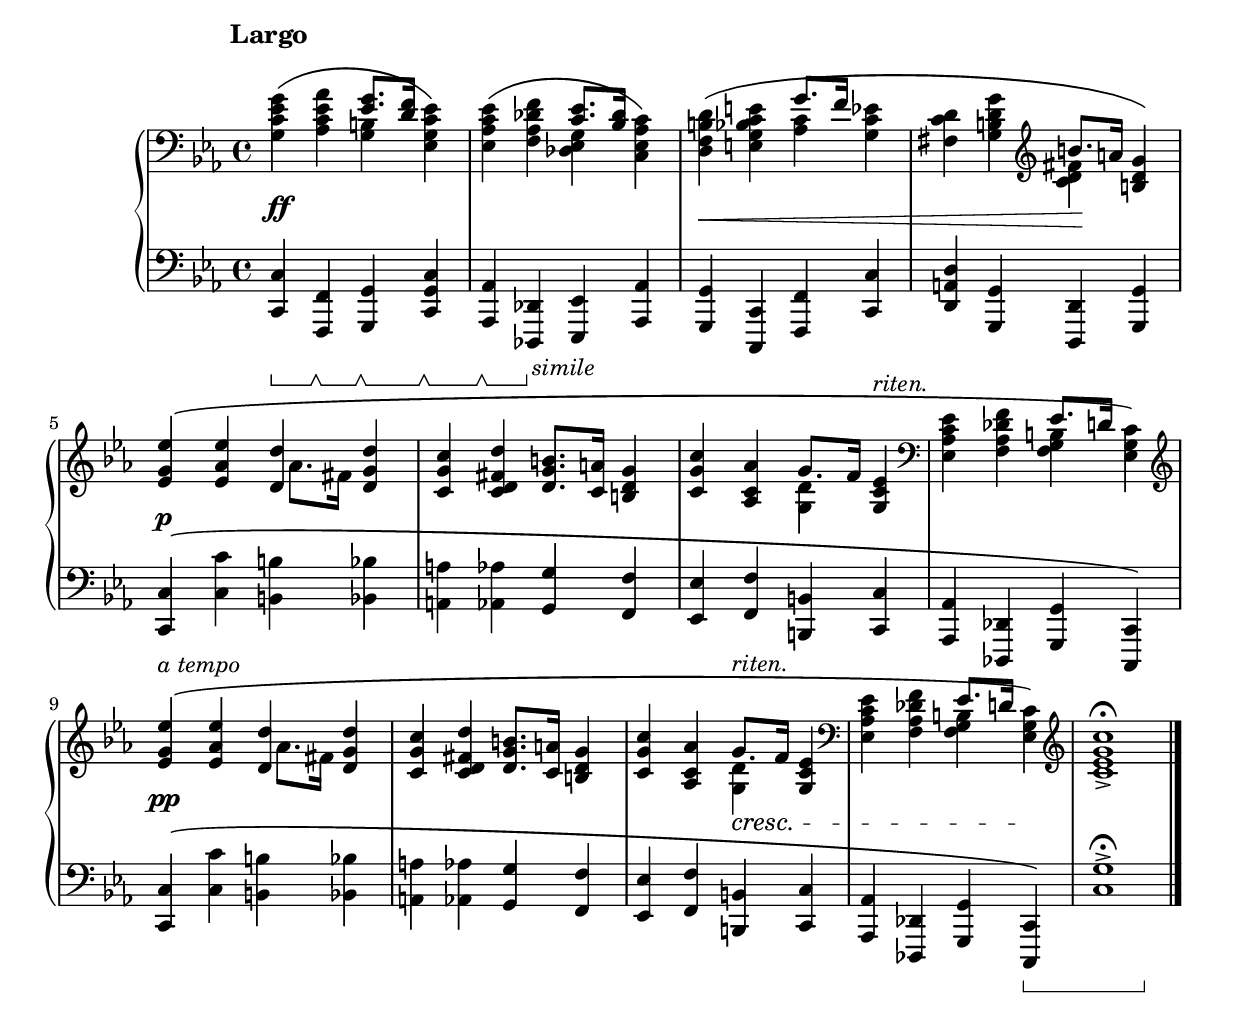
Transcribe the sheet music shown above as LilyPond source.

\version "2.14.0"

\header {
% 	enteredby = 	"Magnus Lewis-Smith"
% 	maintainer = 	"Magnus Lewis-Smith"
% 	maintainerEmail = 	"mlewissmith (at) users.sourceforge.net"
% 	copyright = 	"Public Domain"
% 	filename = 	"chopin.prelude.op28.no20.ly"
% 	title = 	"Prelude"
% 	subtitle = "'Funeral March'"
% 	opus = 	"Op. 28, No. 20"
% 	composer =	"Frederic Chopin (1810-1849)"
% 	style =	"Classical"
% 	source =	"Edition Peters"
% 	lastupdated =	"20 Sep 2004" 

% 	mutopiainstrument = "Piano"
% 	mutopiatitle =      "Prelude: Op. 28, No. 20"
% 	mutopiacomposer =   "ChopinFF"
% 	mutopiaopus =       "Op. 28"
% 	mutopiastyle =      "Romantic"
% 	mutopiadate =       "1838/39"
 
%  footer = "Mutopia-2011/06/19-472"
%  tagline = \markup { \override #'(box-padding . 1.0) \override #'(baseline-skip . 2.7) \box \center-column { \small \line { Sheet music from \with-url #"http://www.MutopiaProject.org" \line { \teeny www. \hspace #-1.0 MutopiaProject \hspace #-1.0 \teeny .org \hspace #0.5 } • \hspace #0.5 \italic Free to download, with the \italic freedom to distribute, modify and perform. } \line { \small \line { Typeset using \with-url #"http://www.LilyPond.org" \line { \teeny www. \hspace #-1.0 LilyPond \hspace #-1.0 \teeny .org } by \maintainer \hspace #-1.0 . \hspace #0.5 Reference: \footer } } \line { \teeny \line { This sheet music has been placed in the public domain by the typesetter, for details see: \hspace #-0.5 \with-url #"http://creativecommons.org/licenses/publicdomain" http://creativecommons.org/licenses/publicdomain } } } }
}


                                %                "PRELUDE Op28 No20"
                                %                  Frederic Chopin
                                %
                                %    Please see "header.ly" for more information

\include "english.ly"

\paper {
  %{ comment out for mutopiaproject }
  %#(set-paper-size "letter") 
  %bottom-margin = 13
  %annotate-spacing = ##t
  %indent = #0
  %ragged-right = ##t
  %{ %}
%   page-count = 1
%   #(layout-set-staff-size 20)
%   between-system-space = 5
%   between-system-padding = 1
%   ragged-bottom = ##t
%   ragged-last-bottom = ##f
}
\pointAndClickOff


shortStem = \once \override Stem #'length-fraction = #(magstep -4)

barRest =  { s1 }


playRH =  \relative g {
    \clef bass
    \key c \minor
    \time 4/4
    \tempo 4 = 42
    \set Score.tempoHideNote = ##t
                               % 1 - 4
    \once\override PhrasingSlur #'height-limit = #5
    \once\override TextScript #'extra-offset = #'( -4 . 1.5 )
    <g c ef g>4\(^\markup{\bold\large Largo} <af c ef af> << { \shortStem <ef' g>8. \shortStem <d f>16 } \\
                                                             { <g, b>4           } >> <ef g c ef>\) |
    \once\override PhrasingSlur #'height-limit = #5
    <ef af c ef>4\( <f af df f> << { \shortStem <c' ef>8. \shortStem <bf df>16 } \\
                                   { <df, ef g>4         } >> <c ef af c>4\) |
    \once\override PhrasingSlur #'height-limit = #4
   % \once\override PhrasingSlur #'attachment = #'(head . stem)
    <d f b d>4\( <e g bf c e> << { \shortStem g'8. \shortStem f16 } \\
                                  { <af, c>4 } >> <g c ef>4  |
    <fs c' d>4 <g b d g>
    \clef treble
    << { b'8. a16   } \\
       { <c, d fs>4 } >> <b d g>4\) |

                                % 5 - 8
    <ef g ef'>4\( <ef af ef'> << { <d d'>4    } \\
                               \once\override NoteColumn  #'force-hshift = #1.5
                               { af'8. fs16 } >> <d g d'>4 |
    <c g' c>4 <c d fs d'> <d g b>8. <c a'>16 <b d g>4 |
    <c g' c>4 <af c af'> << { \stemDown <g d'>4 } \\
                            { \stemUp g'8. f16  } >> <g, c ef>4^\markup{\italic riten.} |
    \clef bass
    <ef af c ef>4 <f af df f> << { \shortStem ef'8. \shortStem d16 } \\
                                 { <f, g b>4 } >> <ef g c>4\) |

                                % 9 - 12
    \clef treble
    \once\override TextScript #'extra-offset = #'(0 . 0.5)
    <ef' g ef'>4^\markup{\italic "a tempo"}\( <ef af ef'> << { <d d'>4    } \\
                                \once \override NoteColumn  #'force-hshift = #1.5
                                { af'8. fs16 } >> <d g d'>4 |
    <c g' c>4 <c d fs d'> <d g b>8. <c a'>16 <b d g>4 |
    <c g' c>4 <af c af'> << { \stemDown <g d'>4^\markup{\italic riten.} } \\
                            { \stemUp g'8. f16  } >> <g, c ef>4 |
    \clef bass
    <ef af c ef>4 <f af df f> << { \shortStem ef'8. \shortStem d16 } \\
                                 { <f, g b>4 } >> <ef g c>4\) |

                                %13
    \clef treble
    <c' ef g c>1->\fermata
}

playDyn =  {
                                % 1 - 4
    s4\ff s s s |
    \barRest |
    s4\< s s s |
    s4 s s\! s |
                                % 5 - 8
    s4\p s s s |
    \barRest |
    \barRest |
    \barRest |
                                % 9 - 12
    s4\pp s s s |
    \barRest |
    \crescTextCresc
    \override DynamicLineSpanner #'staff-padding = #5
    s4 s s\< s |
    s s s s\! |

                                % 13
    \barRest |
}

playLH =  \relative c, {
    \clef bass
    \key c \minor
    \time 4/4
                                % 1
    <c c'>4\sustainOn
    <f, f'>\sustainOff\sustainOn
    <g g'>\sustainOff\sustainOn
    <c g' c>\sustainOff\sustainOn  |
                                % 2
    <af af'>\sustainOff\sustainOn
    \override TextScript #'extra-offset = #'(0.5 . -0.5)
    <df df,>\sustainOff_\markup{\italic simile}
    \revert TextScript #'extra-offset
    <ef ef,>
    <af af,> |
                                % 3 - 4
    <g g,> <c, c,> <f f,> <c' c,> |
    <d, a' d> <g, g'> <d d'> <g g'> |

                                % 5 - 8
    <c c'>\( <c' c'> <b b'> <bf bf'>  |
    <a a'> <af af'> <g g'> <f f'>  |
    <ef ef'> <f f'> <b, b'> <c c'>  |
    <af af'> <df, df'> <g g'> <c, c'>\)  |

                                % 9 - 12
    <c' c'>\( <c' c'> <b b'> <bf bf'>  |
    <a a'> <af af'> <g g'> <f f'>  |
    <ef ef'> <f f'> <b, b'> <c c'>  |
    \override Staff.PianoPedalBracket #'shorten-pair = #'(0 . -5.0)
    <af af'> <df, df'> <g g'> <c, c'>\)\sustainOn  |

                                % 13
    <c'' g'>1->\sustainOff\fermata
}



scoreAll =  {
    \new PianoStaff {
    	%JRA-commented line below
        % \override PianoStaff.VerticalAlignment #'forced-distance = #13   % gap between staves -- default 12
        %JRA-
        \set PianoStaff.midiInstrument = "acoustic grand"
        %% #(set-accidental-style 'piano)
        <<
            \context Staff = "rh" {
                %% \override Staff.TextScript #'staff-padding = #2
                \override Staff.DynamicLineSpanner #'staff-padding = #3.5  % (forced-distance - 6) / 2
                %% \override Staff.Hairpin #'minimum-length = #3
                <<
                    \playRH
                    \playDyn
                >>
                \bar "|."
            }
            \context Staff = "lh" {
                \set Staff.pedalSustainStyle = #'bracket
                %% \override Staff.PianoPedalBracket  #'shorten-pair = #'(0 . -1.0)
                \playLH
                \bar "|."
            }
        >>
    }
}


\score
{
    
    {
        \scoreAll
    }
    \layout {}
    \midi {
        %% Remove the dynamics from the midi output
        \context {
            \Voice
            \remove "Dynamic_performer"
            %\remove "Span_dynamic_performer"
        }
    }
}




